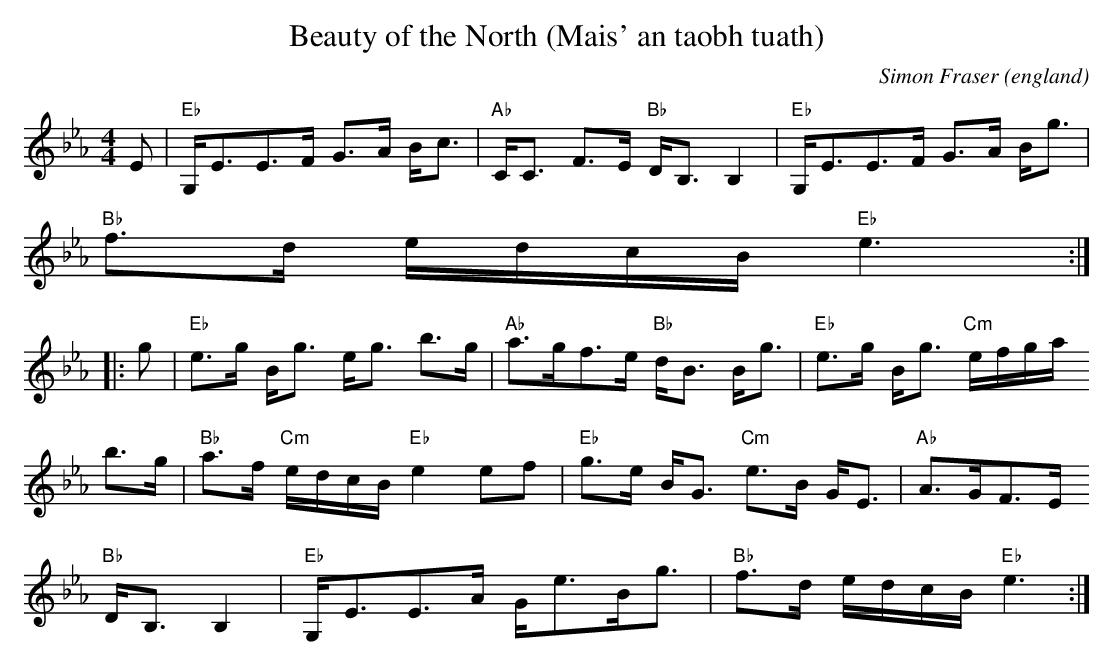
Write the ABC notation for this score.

X:1
T:Beauty of the North (Mais' an taobh tuath)
O:england
M:4/4
L:1/8
C:Simon Fraser
K:Eb
E|"Eb"G,<EE>F G>A B<c|"Ab"C<C F>E "Bb"D<B, B,2| "Eb"G,<EE>F G>A B<g|"Bb"
f>d e/d/c/B/ "Eb"e3:|
|:g|"Eb"e>g B<g e<g b>g|"Ab"a>gf>e "Bb"d<B B<g|"Eb"e>g B<g "Cm"e/f/g/a/ÿ
b>g|"Bb"a>f "Cm"e/d/c/B/ "Eb"e2 ef|"Eb" g>e B<G "Cm"e>B G<E|"Ab"A>GF>E
"Bb"D<B, B,2|"Eb"G,<EE>A G<eB<g|"Bb"f>d e/d/c/B/ "Eb"e3:|
